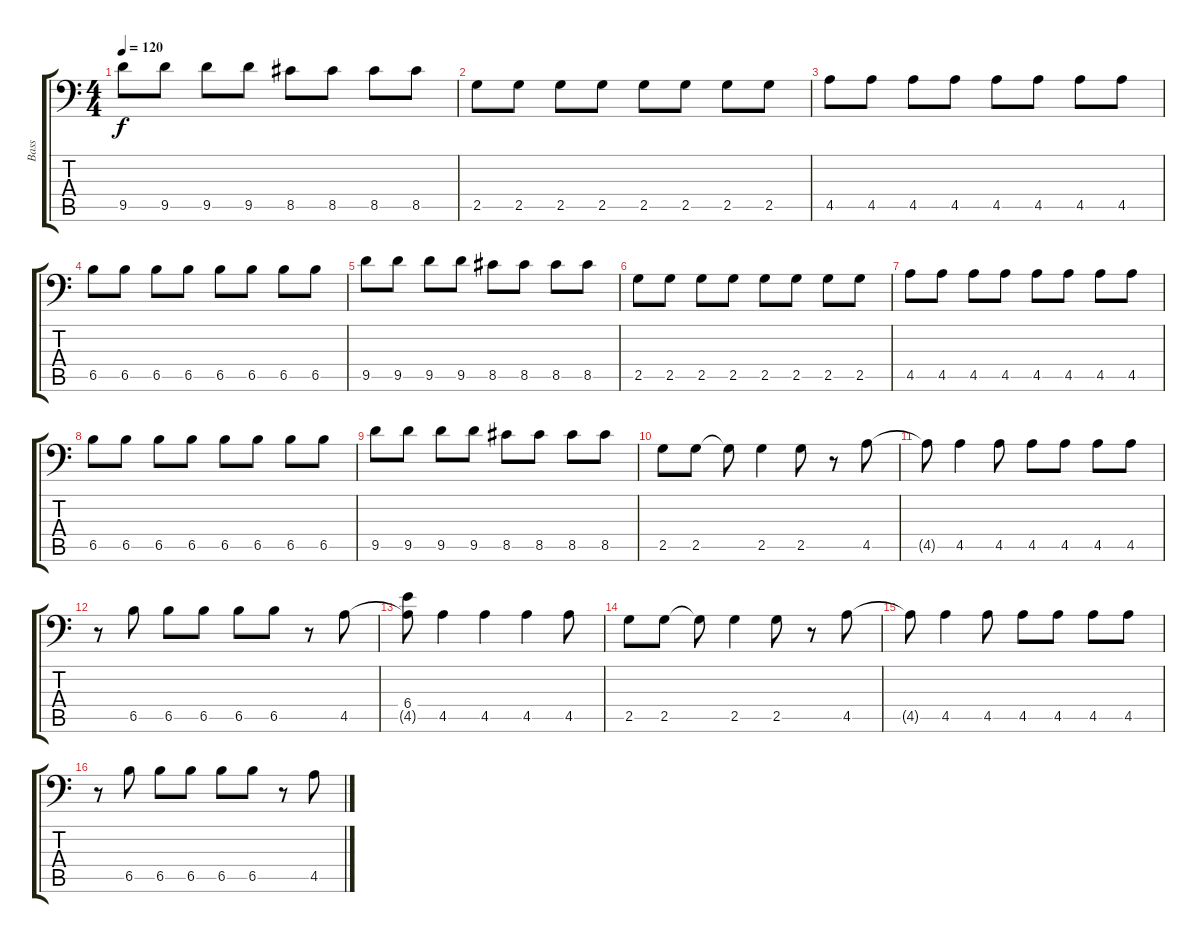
\track ("Bass" "Bass") {instrument electricbasspick}
\staff {score tabs}
\tuning (C4 G3 Eb3 Bb2 F2 Bb1) {hide}
\ts (4 4)
\tempo 120
\clef f4
\ks c
9.5.8{dy f} 9.5.8 9.5.8 9.5.8 8.5.8 8.5.8 8.5.8 8.5.8 |
2.5.8 2.5.8 2.5.8 2.5.8 2.5.8 2.5.8 2.5.8 2.5.8 |
4.5.8 4.5.8 4.5.8 4.5.8 4.5.8 4.5.8 4.5.8 4.5.8 |
6.5.8 6.5.8 6.5.8 6.5.8 6.5.8 6.5.8 6.5.8 6.5.8 |
9.5.8 9.5.8 9.5.8 9.5.8 8.5.8 8.5.8 8.5.8 8.5.8 |
2.5.8 2.5.8 2.5.8 2.5.8 2.5.8 2.5.8 2.5.8 2.5.8 |
4.5.8 4.5.8 4.5.8 4.5.8 4.5.8 4.5.8 4.5.8 4.5.8 |
6.5.8 6.5.8 6.5.8 6.5.8 6.5.8 6.5.8 6.5.8 6.5.8 |
9.5.8 9.5.8 9.5.8 9.5.8 8.5.8 8.5.8 8.5.8 8.5.8 |
2.5.8 2.5.8 2.5{t}.8 2.5.4 2.5.8 r.8 4.5.8 |
4.5{t}.8 4.5.4 4.5.8 4.5.8 4.5.8 4.5.8 4.5.8 |
r.8 6.5.8 6.5.8 6.5.8 6.5.8 6.5.8 r.8 4.5.8 |
(6.4 4.5{t}).8 4.5.4 4.5.4 4.5.4 4.5.8 |
2.5.8 2.5.8 2.5{t}.8 2.5.4 2.5.8 r.8 4.5.8 |
4.5{t}.8 4.5.4 4.5.8 4.5.8 4.5.8 4.5.8 4.5.8 |
r.8 6.5.8 6.5.8 6.5.8 6.5.8 6.5.8 r.8 4.5.8
